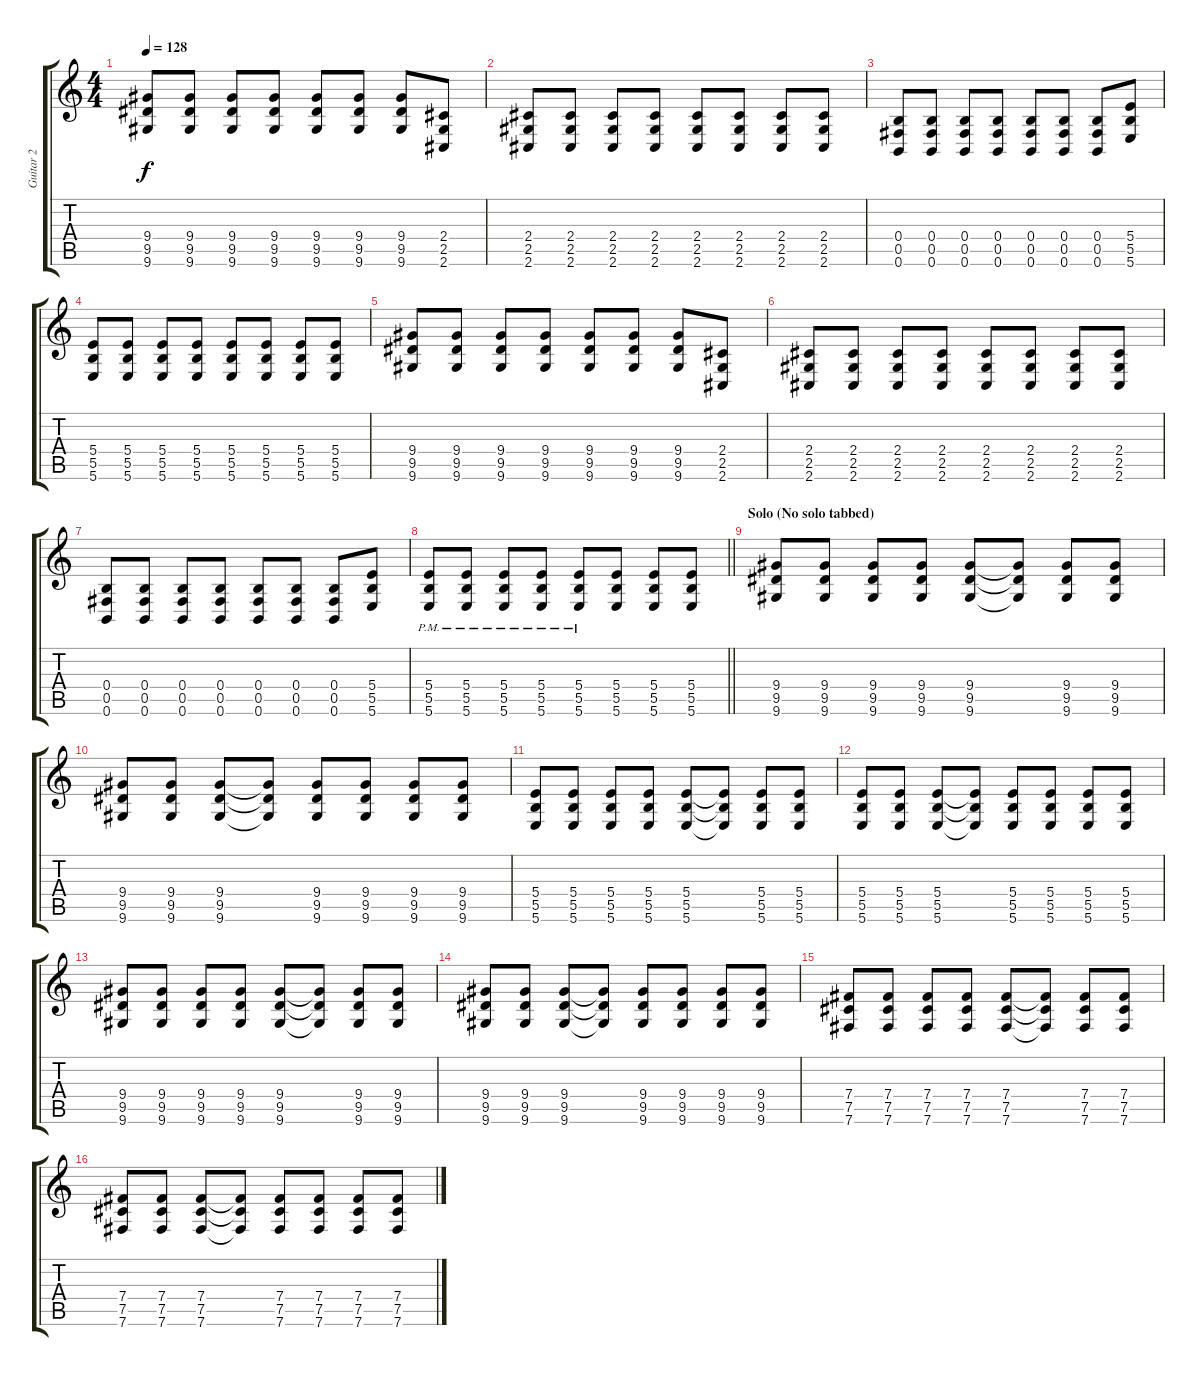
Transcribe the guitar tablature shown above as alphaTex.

\track ("Guitar 2" "Guitar 2") {instrument distortionguitar}
\staff {score tabs}
\tuning (Db4 Ab3 E3 B2 Gb2 B1) {hide}
\ts (4 4)
\tempo 128
\clef g2
\ks c
(9.4 9.5 9.6).8{dy f volume 14} (9.4 9.5 9.6).8 (9.4 9.5 9.6).8 (9.4 9.5 9.6).8 (9.4 9.5 9.6).8 (9.4 9.5 9.6).8 (9.4 9.5 9.6).8 (2.4 2.5 2.6).8 |
(2.4 2.5 2.6).8 (2.4 2.5 2.6).8 (2.4 2.5 2.6).8 (2.4 2.5 2.6).8 (2.4 2.5 2.6).8 (2.4 2.5 2.6).8 (2.4 2.5 2.6).8 (2.4 2.5 2.6).8 |
(0.4 0.5 0.6).8 (0.4 0.5 0.6).8 (0.4 0.5 0.6).8 (0.4 0.5 0.6).8 (0.4 0.5 0.6).8 (0.4 0.5 0.6).8 (0.4 0.5 0.6).8 (5.4 5.5 5.6).8 |
(5.4 5.5 5.6).8 (5.4 5.5 5.6).8 (5.4 5.5 5.6).8 (5.4 5.5 5.6).8 (5.4 5.5 5.6).8 (5.4 5.5 5.6).8 (5.4 5.5 5.6).8 (5.4 5.5 5.6).8 |
(9.4 9.5 9.6).8{volume 14} (9.4 9.5 9.6).8 (9.4 9.5 9.6).8 (9.4 9.5 9.6).8 (9.4 9.5 9.6).8 (9.4 9.5 9.6).8 (9.4 9.5 9.6).8 (2.4 2.5 2.6).8 |
(2.4 2.5 2.6).8 (2.4 2.5 2.6).8 (2.4 2.5 2.6).8 (2.4 2.5 2.6).8 (2.4 2.5 2.6).8 (2.4 2.5 2.6).8 (2.4 2.5 2.6).8 (2.4 2.5 2.6).8 |
(0.4 0.5 0.6).8 (0.4 0.5 0.6).8 (0.4 0.5 0.6).8 (0.4 0.5 0.6).8 (0.4 0.5 0.6).8 (0.4 0.5 0.6).8 (0.4 0.5 0.6).8 (5.4 5.5 5.6).8 |
\barLineRight lightlight
(5.4{pm} 5.5{pm} 5.6{pm}).8 (5.4{pm} 5.5{pm} 5.6{pm}).8 (5.4{pm} 5.5{pm} 5.6{pm}).8 (5.4{pm} 5.5{pm} 5.6{pm}).8 (5.4{pm} 5.5{pm} 5.6{pm}).8 (5.4 5.5 5.6).8 (5.4 5.5 5.6).8 (5.4 5.5 5.6).8 |
\section ("" "Solo (No solo tabbed)")
(9.4 9.5 9.6).8 (9.4 9.5 9.6).8 (9.4 9.5 9.6).8 (9.4 9.5 9.6).8 (9.4 9.5 9.6).8 (9.4{t} 9.5{t} 9.6{t}).8 (9.4 9.5 9.6).8 (9.4 9.5 9.6).8 |
(9.4 9.5 9.6).8 (9.4 9.5 9.6).8 (9.4 9.5 9.6).8 (9.4{t} 9.5{t} 9.6{t}).8 (9.4 9.5 9.6).8 (9.4 9.5 9.6).8 (9.4 9.5 9.6).8 (9.4 9.5 9.6).8 |
(5.4 5.5 5.6).8 (5.4 5.5 5.6).8 (5.4 5.5 5.6).8 (5.4 5.5 5.6).8 (5.4 5.5 5.6).8 (5.4{t} 5.5{t} 5.6{t}).8 (5.4 5.5 5.6).8 (5.4 5.5 5.6).8 |
(5.4 5.5 5.6).8 (5.4 5.5 5.6).8 (5.4 5.5 5.6).8 (5.4{t} 5.5{t} 5.6{t}).8 (5.4 5.5 5.6).8 (5.4 5.5 5.6).8 (5.4 5.5 5.6).8 (5.4 5.5 5.6).8 |
(9.4 9.5 9.6).8 (9.4 9.5 9.6).8 (9.4 9.5 9.6).8 (9.4 9.5 9.6).8 (9.4 9.5 9.6).8 (9.4{t} 9.5{t} 9.6{t}).8 (9.4 9.5 9.6).8 (9.4 9.5 9.6).8 |
(9.4 9.5 9.6).8 (9.4 9.5 9.6).8 (9.4 9.5 9.6).8 (9.4{t} 9.5{t} 9.6{t}).8 (9.4 9.5 9.6).8 (9.4 9.5 9.6).8 (9.4 9.5 9.6).8 (9.4 9.5 9.6).8 |
(7.4 7.5 7.6).8 (7.4 7.5 7.6).8 (7.4 7.5 7.6).8 (7.4 7.5 7.6).8 (7.4 7.5 7.6).8 (7.4{t} 7.5{t} 7.6{t}).8 (7.4 7.5 7.6).8 (7.4 7.5 7.6).8 |
(7.4 7.5 7.6).8 (7.4 7.5 7.6).8 (7.4 7.5 7.6).8 (7.4{t} 7.5{t} 7.6{t}).8 (7.4 7.5 7.6).8 (7.4 7.5 7.6).8 (7.4 7.5 7.6).8 (7.4 7.5 7.6).8
